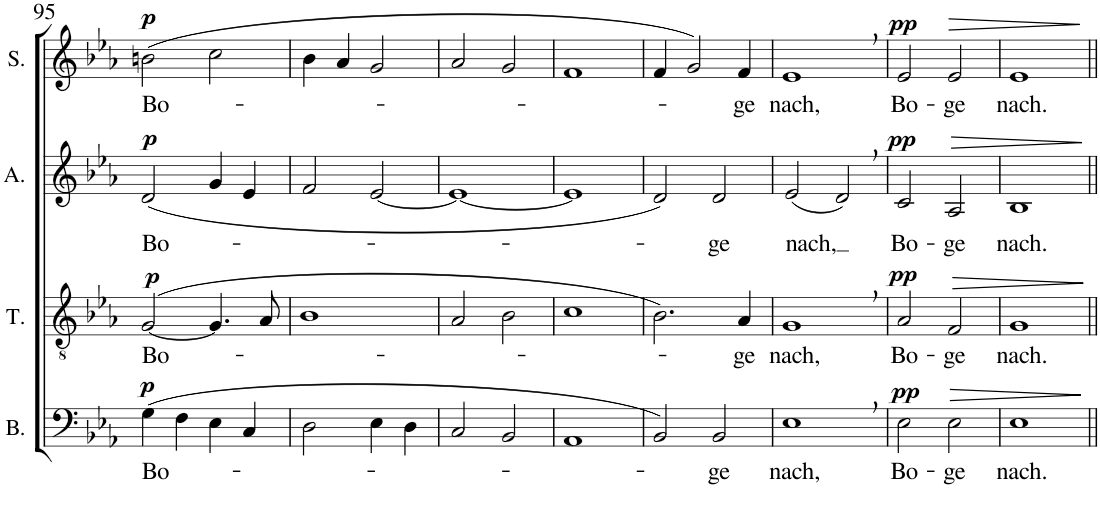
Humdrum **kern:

**kern	**text	**dynam	**kern	**text	**dynam	**kern	**text	**dynam	**kern	**text	**dynam
*part4	*part4	*part4	*part3	*part3	*part3	*part2	*part2	*part2	*part1	*part1	*part1
*staff4	*staff4	*staff4	*staff3	*staff3	*staff3	*staff2	*staff2	*staff2	*staff1	*staff1	*staff1
*I"Bass	*	*	*I"Tenor	*	*	*I"Alto	*	*	*I"Soprano	*	*
*I'B.	*	*	*I'T.	*	*	*I'A.	*	*	*I'S.	*	*
!!LO:PB:g=z
*clefF4	*	*	*clefGv2	*	*	*clefG2	*	*	*clefG2	*	*
*k[b-e-a-]	*	*	*k[b-e-a-]	*	*	*k[b-e-a-]	*	*	*k[b-e-a-]	*	*
*M4/4	*	*	*M4/4	*	*	*M4/4	*	*	*M4/4	*	*
*met(c|)	*	*	*met(c|)	*	*	*met(c|)	*	*	*met(c|)	*	*
=95	=95	=95	=95	=95	=95	=95	=95	=95	=95	=95	=95
!	!LO:LY:b	!LO:DY:a	!	!LO:LY:b	!LO:DY:a	!	!LO:LY:b	!LO:DY:a	!	!LO:LY:b	!LO:DY:a
(4G\	Bo-	p	([2G/	Bo-	p	(2d/	Bo-	p	(2bn\	Bo-	p
4F\	.	.	.	.	.	.	.	.	.	.	.
4E-\	.	.	4.G/]	.	.	4g/	.	.	2cc\	.	.
4C/	.	.	.	.	.	4e-/	.	.	.	.	.
.	.	.	8A-/	.	.	.	.	.	.	.	.
=96	=96	=96	=96	=96	=96	=96	=96	=96	=96	=96	=96
2D\	.	.	1B-	.	.	2f/	.	.	4b-\	.	.
.	.	.	.	.	.	.	.	.	4a-/	.	.
4E-\	.	.	.	.	.	[2e-/	.	.	2g/	.	.
4D\	.	.	.	.	.	.	.	.	.	.	.
=97	=97	=97	=97	=97	=97	=97	=97	=97	=97	=97	=97
2C/	.	.	2A-/	.	.	1e-_	.	.	2a-/	.	.
2BB-/	.	.	2B-\	.	.	.	.	.	2g/	.	.
=98	=98	=98	=98	=98	=98	=98	=98	=98	=98	=98	=98
1AA-	.	.	1c	.	.	1e-]	.	.	1f	.	.
=99	=99	=99	=99	=99	=99	=99	=99	=99	=99	=99	=99
2BB-/)	.	.	2.B-\)	.	.	2d/)	.	.	4f/	.	.
.	.	.	.	.	.	.	.	.	2g/)	.	.
!	!LO:LY:b	!	!	!	!	!	!LO:LY:b	!	!	!	!
2BB-/	-ge	.	.	.	.	2d/	-ge	.	.	.	.
!	!	!	!	!LO:LY:b	!	!	!	!	!	!LO:LY:b	!
.	.	.	4A-/	-ge	.	.	.	.	4f/	-ge	.
=100	=100	=100	=100	=100	=100	=100	=100	=100	=100	=100	=100
!	!LO:LY:b	!	!	!LO:LY:b	!	!	!LO:LY:b	!	!	!LO:LY:b	!
1E-,	nach,	.	1G,	nach,	.	(2e-/	nach,	.	1e-,	nach,	.
.	.	.	.	.	.	2d,/)	.	.	.	.	.
=101	=101	=101	=101	=101	=101	=101	=101	=101	=101	=101	=101
!	!LO:LY:b	!LO:DY:a	!	!LO:LY:b	!LO:DY:a	!	!LO:LY:b	!LO:DY:a	!	!LO:LY:b	!LO:DY:a
2E-\	Bo-	pp	2A-/	Bo-	pp	2c/	Bo-	pp	2e-/	Bo-	pp
!	!LO:LY:b	!LO:HP:b	!	!LO:LY:b	!LO:HP:b	!	!LO:LY:b	!LO:HP:b	!	!LO:LY:b	!LO:HP:b
2E-\	-ge	>	2F/	-ge	>	2A-/	-ge	>	2e-/	-ge	>
=102	=102	=102	=102	=102	=102	=102	=102	=102	=102	=102	=102
!	!LO:LY:b	!	!	!LO:LY:b	!	!	!LO:LY:b	!	!	!LO:LY:b	!
1E-	nach.	.	1G	nach.	.	1B-	nach.	.	1e-	nach.	.
.	.	]	.	.	]	.	.	]	.	.	]
=||	=||	=||	=||	=||	=||	=||	=||	=||	=||	=||	=||
*-	*-	*-	*-	*-	*-	*-	*-	*-	*-	*-	*-
